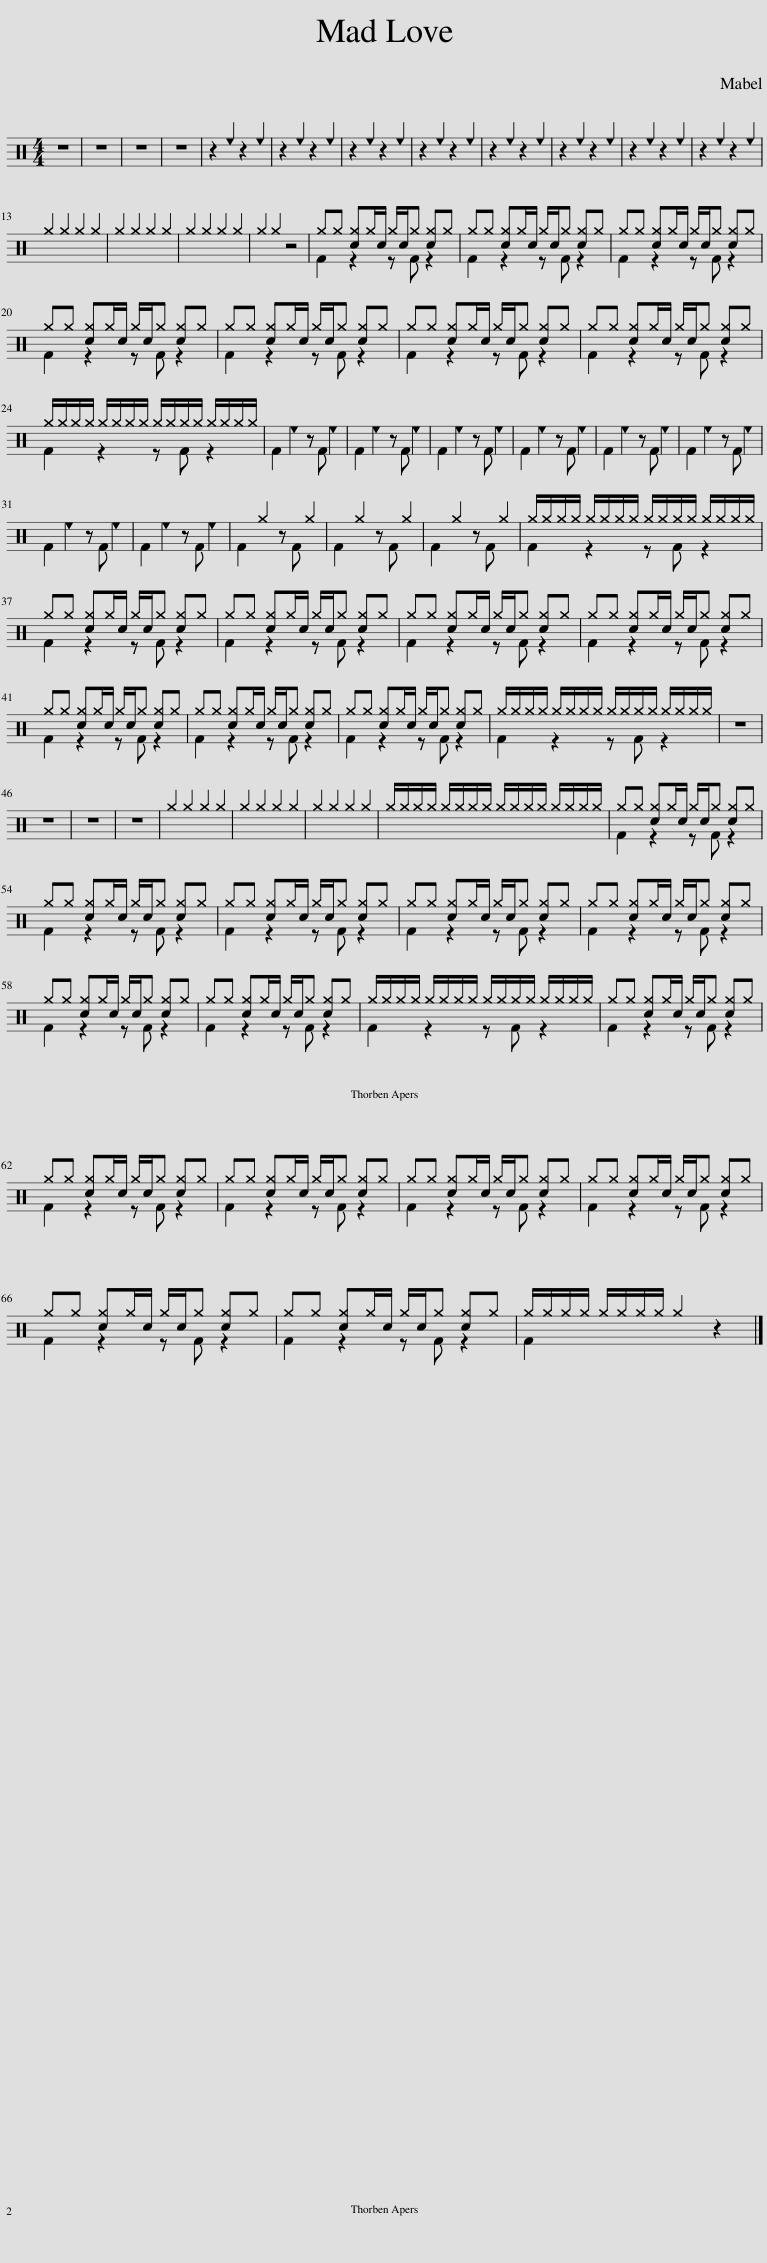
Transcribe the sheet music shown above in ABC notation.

X:1
%%score ( 1 2 )
L:1/8
M:4/4
I:linebreak $
K:C
V:1 perc
K:none
V:2 perc
K:none
V:1
 z8 | z8 | z8 | z8 | z2 e2 z2 e2 | %5
 z2 e2 z2 e2 | z2 e2 z2 e2 | z2 e2 z2 e2 | z2 e2 z2 e2 | z2 e2 z2 e2 | %10
 z2 e2 z2 e2 | z2 e2 z2 e2 |$ ^g2 ^g2 ^g2 ^g2 | ^g2 ^g2 ^g2 ^g2 | ^g2 ^g2 ^g2 ^g2 | %15
 ^g2 ^g2 z4 | ^g^g [c^g]^g/c/ ^g/c/^g [c^g]^g | ^g^g [c^g]^g/c/ ^g/c/^g [c^g]^g | ^g^g [c^g]^g/c/ ^g/c/^g [c^g]^g |$ ^g^g [c^g]^g/c/ ^g/c/^g [c^g]^g | %20
 ^g^g [c^g]^g/c/ ^g/c/^g [c^g]^g | ^g^g [c^g]^g/c/ ^g/c/^g [c^g]^g | ^g^g [c^g]^g/c/ ^g/c/^g [c^g]^g |$ ^g/^g/^g/^g/ ^g/^g/^g/^g/ ^g/^g/^g/^g/ ^g/^g/^g/^g/ | F2 e2 z F e2 | %25
 F2 e2 z F e2 | F2 e2 z F e2 | F2 e2 z F e2 | F2 e2 z F e2 | F2 e2 z F e2 |$ %30
 F2 e2 z F e2 | F2 e2 z F e2 | F2 ^g2 z F ^g2 | F2 ^g2 z F ^g2 | F2 ^g2 z F ^g2 | %35
 ^g/^g/^g/^g/ ^g/^g/^g/^g/ ^g/^g/^g/^g/ ^g/^g/^g/^g/ |$ ^g^g [c^g]^g/c/ ^g/c/^g [c^g]^g | ^g^g [c^g]^g/c/ ^g/c/^g [c^g]^g | ^g^g [c^g]^g/c/ ^g/c/^g [c^g]^g | ^g^g [c^g]^g/c/ ^g/c/^g [c^g]^g |$ %40
 ^g^g [c^g]^g/c/ ^g/c/^g [c^g]^g | ^g^g [c^g]^g/c/ ^g/c/^g [c^g]^g | ^g^g [c^g]^g/c/ ^g/c/^g [c^g]^g | ^g/^g/^g/^g/ ^g/^g/^g/^g/ ^g/^g/^g/^g/ ^g/^g/^g/^g/ | z8 |$ %45
 z8 | z8 | z8 | ^g2 ^g2 ^g2 ^g2 | ^g2 ^g2 ^g2 ^g2 | %50
 ^g2 ^g2 ^g2 ^g2 | ^g/^g/^g/^g/ ^g/^g/^g/^g/ ^g/^g/^g/^g/ ^g/^g/^g/^g/ | ^g^g [c^g]^g/c/ ^g/c/^g [c^g]^g |$ ^g^g [c^g]^g/c/ ^g/c/^g [c^g]^g | ^g^g [c^g]^g/c/ ^g/c/^g [c^g]^g | %55
 ^g^g [c^g]^g/c/ ^g/c/^g [c^g]^g | ^g^g [c^g]^g/c/ ^g/c/^g [c^g]^g |$ ^g^g [c^g]^g/c/ ^g/c/^g [c^g]^g | ^g^g [c^g]^g/c/ ^g/c/^g [c^g]^g | ^g/^g/^g/^g/ ^g/^g/^g/^g/ ^g/^g/^g/^g/ ^g/^g/^g/^g/ | %60
 ^g^g [c^g]^g/c/ ^g/c/^g [c^g]^g |$ ^g^g [c^g]^g/c/ ^g/c/^g [c^g]^g | ^g^g [c^g]^g/c/ ^g/c/^g [c^g]^g | ^g^g [c^g]^g/c/ ^g/c/^g [c^g]^g | ^g^g [c^g]^g/c/ ^g/c/^g [c^g]^g |$ %65
 ^g^g [c^g]^g/c/ ^g/c/^g [c^g]^g | ^g^g [c^g]^g/c/ ^g/c/^g [c^g]^g | ^g/^g/^g/^g/ ^g/^g/^g/^g/ ^g2 z2 |] %68
V:2
 x8 | x8 | x8 | x8 | x8 | %5
 x8 | x8 | x8 | x8 | x8 | %10
 x8 | x8 |$ x8 | x8 | x8 | %15
 x8 | F2 z2 z F z2 | F2 z2 z F z2 | F2 z2 z F z2 |$ F2 z2 z F z2 | %20
 F2 z2 z F z2 | F2 z2 z F z2 | F2 z2 z F z2 |$ F2 z2 z F z2 | x8 | %25
 x8 | x8 | x8 | x8 | x8 |$ %30
 x8 | x8 | x8 | x8 | x8 | %35
 F2 z2 z F z2 |$ F2 z2 z F z2 | F2 z2 z F z2 | F2 z2 z F z2 | F2 z2 z F z2 |$ %40
 F2 z2 z F z2 | F2 z2 z F z2 | F2 z2 z F z2 | F2 z2 z F z2 | x8 |$ %45
 x8 | x8 | x8 | x8 | x8 | %50
 x8 | x8 | F2 z2 z F z2 |$ F2 z2 z F z2 | F2 z2 z F z2 | %55
 F2 z2 z F z2 | F2 z2 z F z2 |$ F2 z2 z F z2 | F2 z2 z F z2 | F2 z2 z F z2 | %60
 F2 z2 z F z2 |$ F2 z2 z F z2 | F2 z2 z F z2 | F2 z2 z F z2 | F2 z2 z F z2 |$ %65
 F2 z2 z F z2 | F2 z2 z F z2 | F2 x6 |] %68
